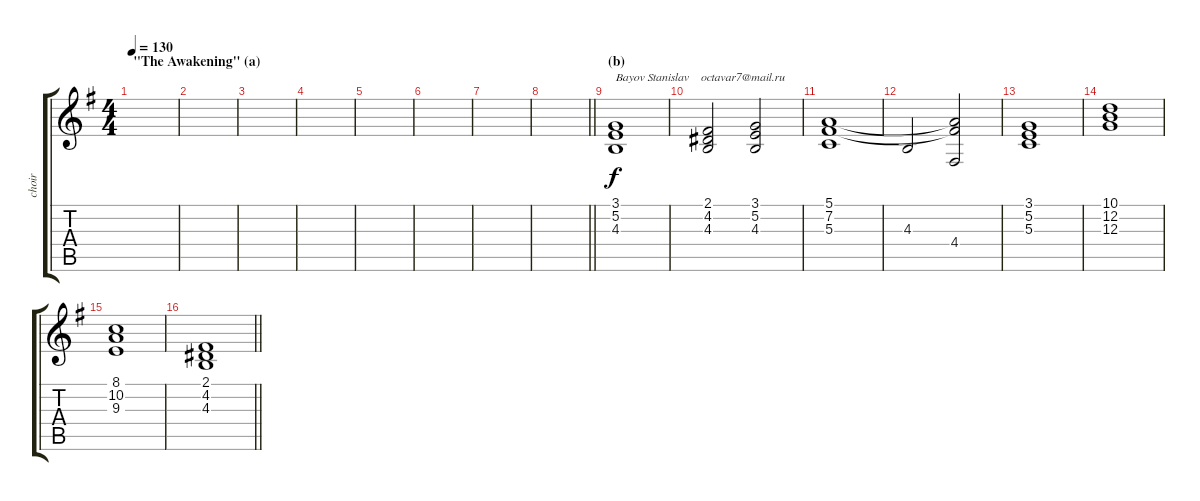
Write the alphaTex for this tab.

\track ("choir" "choir") {instrument choiraahs}
\staff {score tabs}
\tuning (E4 B3 G3 D3 A2 E2) {hide}
\ts (4 4)
\section ("" "\"The Awakening\" (a)")
\tempo 130
\clef g2
\ks eminor
|
|
|
|
|
|
|
\barLineRight lightlight
|
\section ("" "(b)")
(3.1 5.2 4.3).1{txt "Bayov Stanislav    octavar7@mail.ru"} |
(2.1 4.2 4.3).2 (3.1 5.2 4.3).2 |
(5.1 7.2 5.3).1 |
4.3.2 (5.1{t} 7.2{t} 4.4).2 |
(3.1 5.2 5.3).1 |
(10.1 12.2 12.3).1 |
(8.1 10.2 9.3).1 |
\barLineRight lightlight
(2.1 4.2 4.3).1
